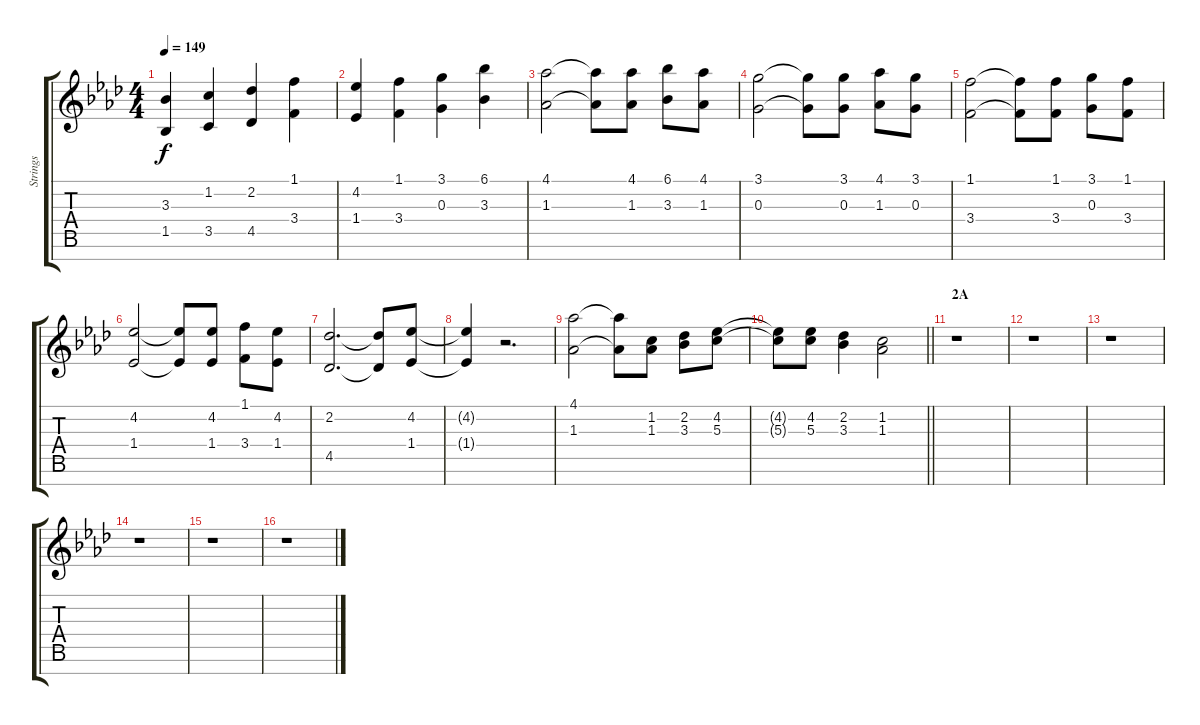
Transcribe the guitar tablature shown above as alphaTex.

\track ("Strings" "Strings") {instrument stringensemble1}
\staff {score tabs}
\tuning (E5 B4 G4 D4 A3 E3 B2) {hide}
\ts (4 4)
\tempo 149
\clef g2
\ks ab
(3.3 1.5).4{dy f} (1.2 3.5).4 (2.2 4.5).4 (1.1 3.4).4 |
(4.2 1.4).4 (1.1 3.4).4 (3.1 0.3).4 (6.1 3.3).4 |
(4.1 1.3).2 (4.1{t} 1.3{t}).8 (4.1 1.3).8 (6.1 3.3).8 (4.1 1.3).8 |
(3.1 0.3).2 (3.1{t} 0.3{t}).8 (3.1 0.3).8 (4.1 1.3).8 (3.1 0.3).8 |
(1.1 3.4).2 (1.1{t} 3.4{t}).8 (1.1 3.4).8 (3.1 0.3).8 (1.1 3.4).8 |
(4.2 1.4).2 (4.2{t} 1.4{t}).8 (4.2 1.4).8 (1.1 3.4).8 (4.2 1.4).8 |
(2.2 4.5).2{d} (2.2{t} 4.5{t}).8 (4.2 1.4).8 |
(4.2{t} 1.4{t}).4 r.2{d} |
(4.1 1.3).2 (4.1{t} 1.3{t}).8 (1.2 1.3).8 (2.2 3.3).8 (4.2 5.3).8 |
\barLineRight lightlight
(4.2{t} 5.3{t}).8 (4.2 5.3).8 (2.2 3.3).4 (1.2 1.3).2 |
\section ("" "2A")
r.1 |
r.1 |
r.1 |
r.1 |
r.1 |
r.1
